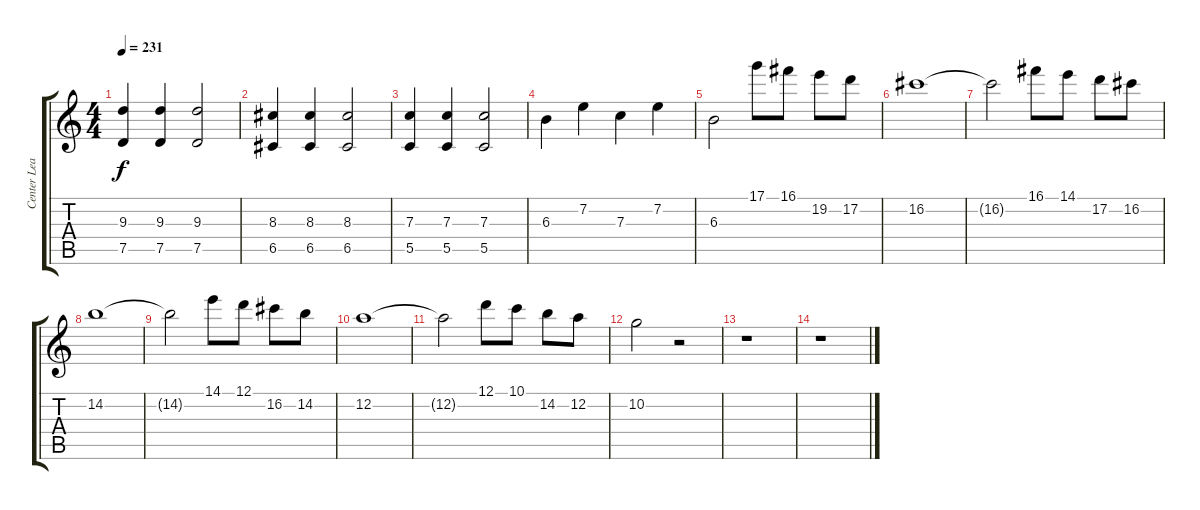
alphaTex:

\track ("Center Lead 1" "Center Lea") {instrument overdrivenguitar}
\staff {score tabs}
\tuning (D4 A3 F3 C3 G2 C2) {hide}
\ts (4 4)
\tempo 231
\clef g2
\ks aminor
(9.3 7.5).4{dy f} (9.3 7.5).4 (9.3 7.5).2 |
(8.3 6.5).4 (8.3 6.5).4 (8.3 6.5).2 |
(7.3 5.5).4 (7.3 5.5).4 (7.3 5.5).2 |
6.3.4 7.2.4 7.3.4 7.2.4 |
6.3.2 17.1.8 16.1.8 19.2.8 17.2.8 |
16.2.1 |
16.2{t}.2 16.1.8 14.1.8 17.2.8 16.2.8 |
14.2.1 |
14.2{t}.2 14.1.8 12.1.8 16.2.8 14.2.8 |
12.2.1 |
12.2{t}.2 12.1.8 10.1.8 14.2.8 12.2.8 |
10.2.2 r.2 |
r.1 |
r.1
